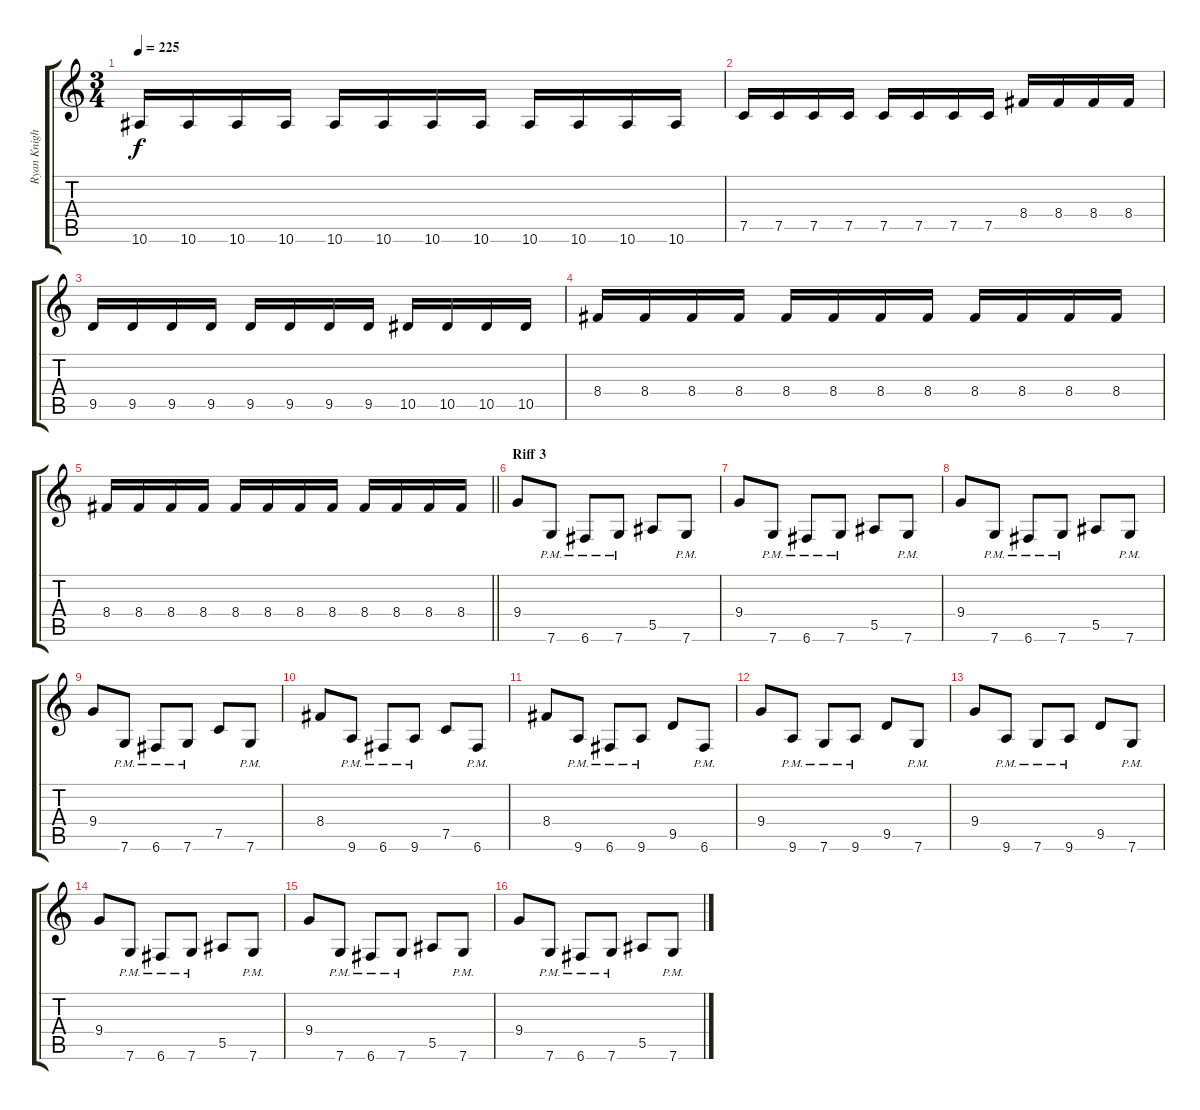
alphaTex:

\track ("Ryan Knight" "Ryan Knigh") {instrument distortionguitar}
\staff {score tabs}
\tuning (C4 G3 Eb3 Bb2 F2 C2) {hide}
\ts (3 4)
\tempo 225
\clef g2
\ks c
10.6.16{dy f} 10.6.16 10.6.16 10.6.16 10.6.16 10.6.16 10.6.16 10.6.16 10.6.16 10.6.16 10.6.16 10.6.16 |
7.5.16 7.5.16 7.5.16 7.5.16 7.5.16 7.5.16 7.5.16 7.5.16 8.4.16 8.4.16 8.4.16 8.4.16 |
9.5.16 9.5.16 9.5.16 9.5.16 9.5.16 9.5.16 9.5.16 9.5.16 10.5.16 10.5.16 10.5.16 10.5.16 |
8.4.16 8.4.16 8.4.16 8.4.16 8.4.16 8.4.16 8.4.16 8.4.16 8.4.16 8.4.16 8.4.16 8.4.16 |
\barLineRight lightlight
8.4.16 8.4.16 8.4.16 8.4.16 8.4.16 8.4.16 8.4.16 8.4.16 8.4.16 8.4.16 8.4.16 8.4.16 |
\section ("" "Riff 3")
9.4.8 7.6{pm}.8 6.6{pm}.8 7.6{pm}.8 5.5.8 7.6{pm}.8 |
9.4.8 7.6{pm}.8 6.6{pm}.8 7.6{pm}.8 5.5.8 7.6{pm}.8 |
9.4.8 7.6{pm}.8 6.6{pm}.8 7.6{pm}.8 5.5.8 7.6{pm}.8 |
9.4.8 7.6{pm}.8 6.6{pm}.8 7.6{pm}.8 7.5.8 7.6{pm}.8 |
8.4.8 9.6{pm}.8 6.6{pm}.8 9.6{pm}.8 7.5.8 6.6{pm}.8 |
8.4.8 9.6{pm}.8 6.6{pm}.8 9.6{pm}.8 9.5.8 6.6{pm}.8 |
9.4.8 9.6{pm}.8 7.6{pm}.8 9.6{pm}.8 9.5.8 7.6{pm}.8 |
9.4.8 9.6{pm}.8 7.6{pm}.8 9.6{pm}.8 9.5.8 7.6{pm}.8 |
9.4.8 7.6{pm}.8 6.6{pm}.8 7.6{pm}.8 5.5.8 7.6{pm}.8 |
9.4.8 7.6{pm}.8 6.6{pm}.8 7.6{pm}.8 5.5.8 7.6{pm}.8 |
9.4.8 7.6{pm}.8 6.6{pm}.8 7.6{pm}.8 5.5.8 7.6{pm}.8
